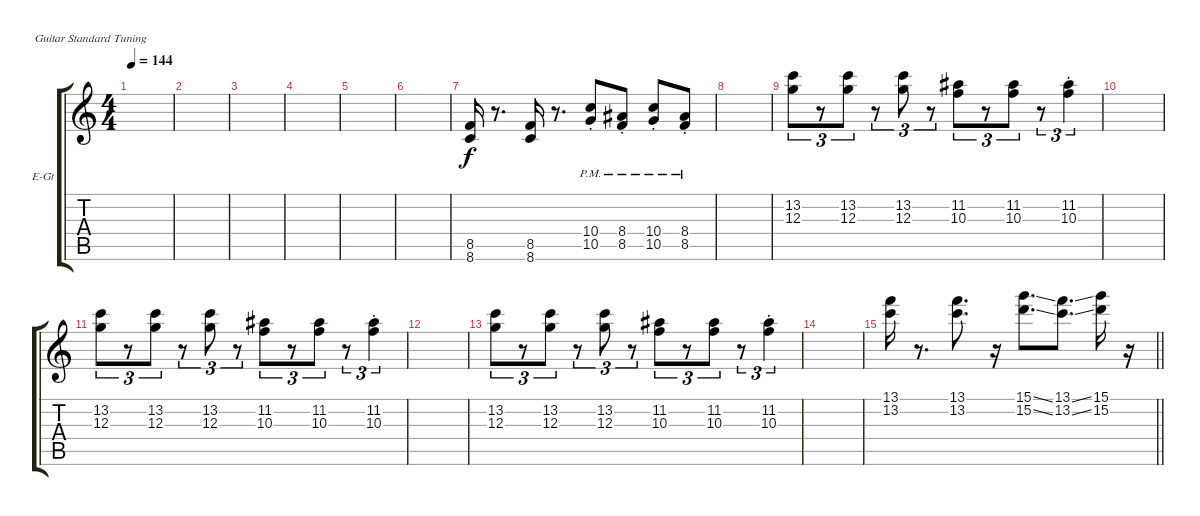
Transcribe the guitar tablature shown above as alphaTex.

\bracketExtendMode groupsimilarinstruments
\firstSystemTrackNameOrientation horizontal
\otherSystemsTrackNameOrientation horizontal
\track ("Right" "E-Gt") {instrument distortionguitar}
\staff {score tabs}
\tuning (E4 B3 G3 D3 A2 E2)
\ts (4 4)
\tempo 144
\clef g2
\ks c
|
|
|
|
|
|
(8.5 8.6).16{dy f} r.8{d} (8.6 8.5).16 r.8{d} (10.4{pm st} 10.5{pm st}).8 (8.4{pm st} 8.5{pm st}).8 (10.4{pm st} 10.5{pm st}).8 (8.4{pm st} 8.5{pm st}).8 |
|
(12.3 13.2).8{tu (3 2)} r.8{tu (3 2)} (12.3 13.2).8{tu (3 2)} r.8{tu (3 2)} (12.3 13.2).8{tu (3 2)} r.8{tu (3 2)} (10.3 11.2).8{tu (3 2)} r.8{tu (3 2)} (10.3 11.2).8{tu (3 2)} r.8{tu (3 2)} (10.3{st} 11.2{st}).4{tu (3 2)} |
|
(12.3 13.2).8{tu (3 2)} r.8{tu (3 2)} (12.3 13.2).8{tu (3 2)} r.8{tu (3 2)} (12.3 13.2).8{tu (3 2)} r.8{tu (3 2)} (10.3 11.2).8{tu (3 2)} r.8{tu (3 2)} (10.3 11.2).8{tu (3 2)} r.8{tu (3 2)} (10.3{st} 11.2{st}).4{tu (3 2)} |
|
(12.3 13.2).8{tu (3 2)} r.8{tu (3 2)} (12.3 13.2).8{tu (3 2)} r.8{tu (3 2)} (12.3 13.2).8{tu (3 2)} r.8{tu (3 2)} (10.3 11.2).8{tu (3 2)} r.8{tu (3 2)} (10.3 11.2).8{tu (3 2)} r.8{tu (3 2)} (10.3{st} 11.2{st}).4{tu (3 2)} |
|
\barLineRight lightlight
(13.2 13.1).16 r.8{d} (13.2 13.1).8{d} r.16 (15.2{ss} 15.1{ss}).8{d} (13.2{ss} 13.1{ss}).8{d} (15.2 15.1).16 r.16
